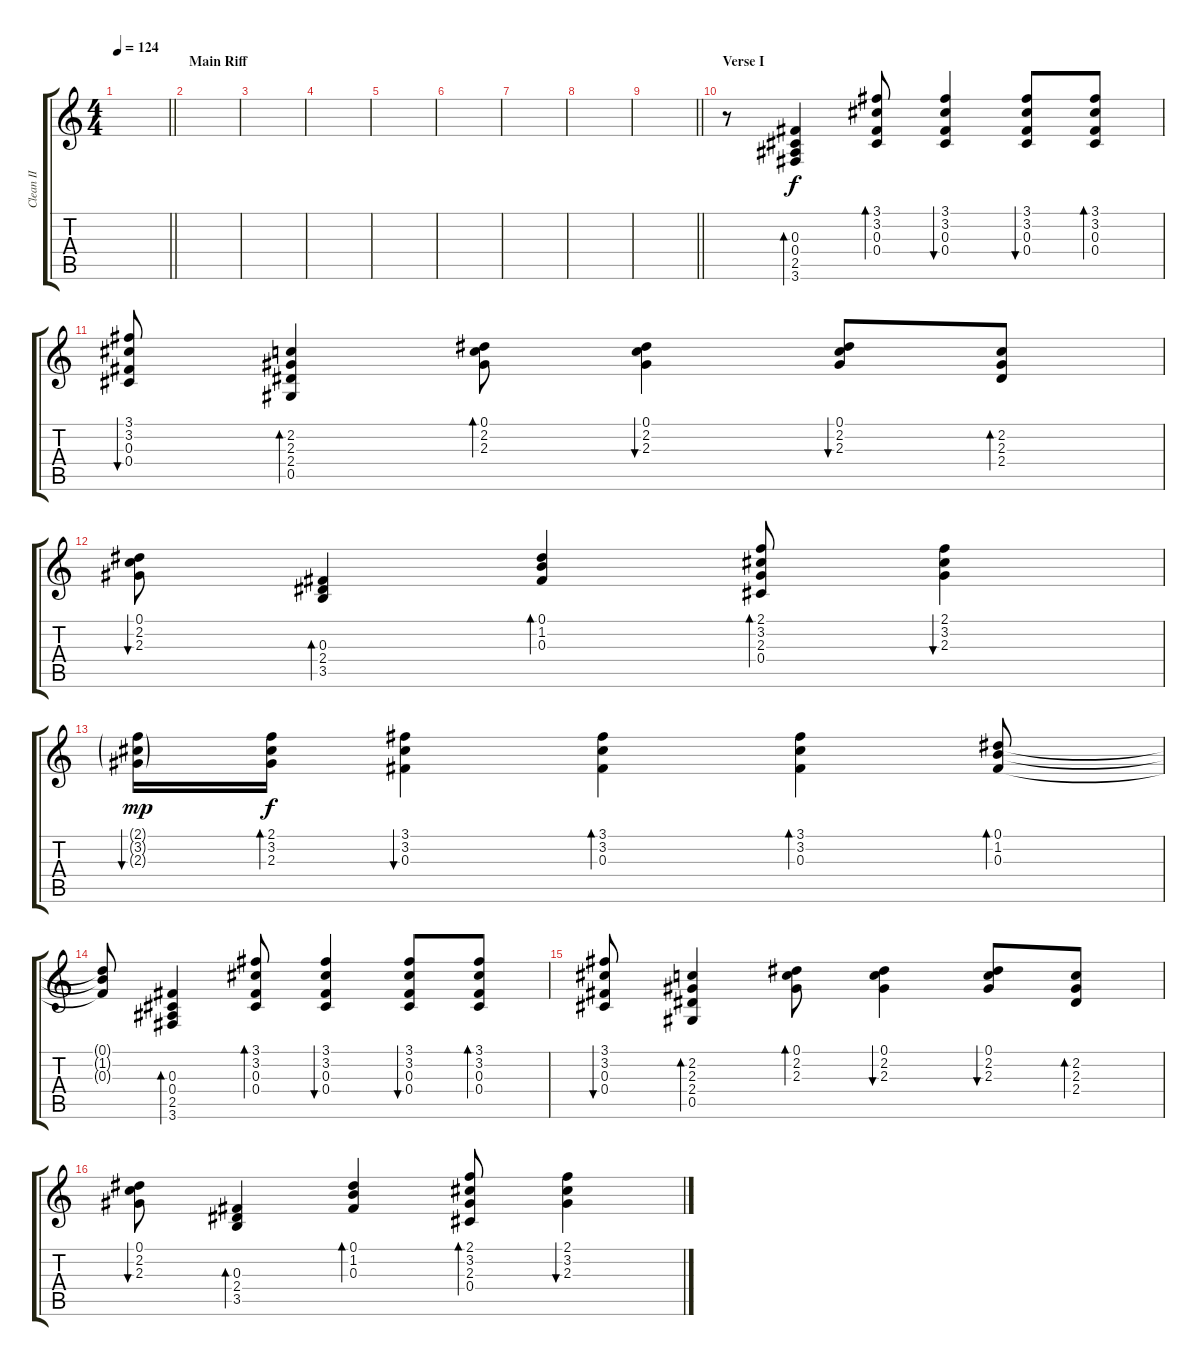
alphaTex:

\track ("Clean II" "Clean II") {instrument electricguitarclean}
\staff {score tabs}
\tuning (Eb4 Bb3 Gb3 Db3 Ab2 Eb2) {hide}
\ts (4 4)
\tempo 124
\clef g2
\barLineRight lightlight
\ks c
|
\section ("" "Main Riff")
|
|
|
|
|
|
|
\barLineRight lightlight
|
\section ("" "Verse I")
r.8{volume 11 balance 12} (0.3 0.4 2.5 3.6).4{bd 240} (3.1 3.2 0.3 0.4).8{bd 60} (3.1 3.2 0.3 0.4).4{bu 60} (3.1 3.2 0.3 0.4).8{bu 60} (3.1 3.2 0.3 0.4).8{bd 60} |
(3.1 3.2 0.3 0.4).8{bu 60} (2.2 2.3 2.4 0.5).4{bd 60} (0.1 2.2 2.3).8{bd 60} (0.1 2.2 2.3).4{bu 60} (0.1 2.2 2.3).8{bu 60} (2.2 2.3 2.4).8{bd 60} |
(0.1 2.2 2.3).8{bu 60} (0.3 2.4 3.5).4{bd 60} (0.1 1.2 0.3).4{bd 60} (2.1 3.2 2.3 0.4).8{bd 60} (2.1 3.2 2.3).4{bu 60} |
(2.1{g} 3.2{g} 2.3{g}).16{bu 60 dy mp} (2.1 3.2 2.3).16{bd 60 dy f} (3.1 3.2 0.3).4{bu 60} (3.1 3.2 0.3).4{bd 60} (3.1 3.2 0.3).4{bd 60} (0.1 1.2 0.3).8{bd 60} |
(0.1{t} 1.2{t} 0.3{t}).8 (0.3 0.4 2.5 3.6).4{bd 60} (3.1 3.2 0.3 0.4).8{bd 60} (3.1 3.2 0.3 0.4).4{bu 60} (3.1 3.2 0.3 0.4).8{bu 60} (3.1 3.2 0.3 0.4).8{bd 60} |
(3.1 3.2 0.3 0.4).8{bu 60} (2.2 2.3 2.4 0.5).4{bd 60} (0.1 2.2 2.3).8{bd 60} (0.1 2.2 2.3).4{bu 60} (0.1 2.2 2.3).8{bu 60} (2.2 2.3 2.4).8{bd 60} |
(0.1 2.2 2.3).8{bu 60} (0.3 2.4 3.5).4{bd 60} (0.1 1.2 0.3).4{bd 60} (2.1 3.2 2.3 0.4).8{bd 60} (2.1 3.2 2.3).4{bu 60}
